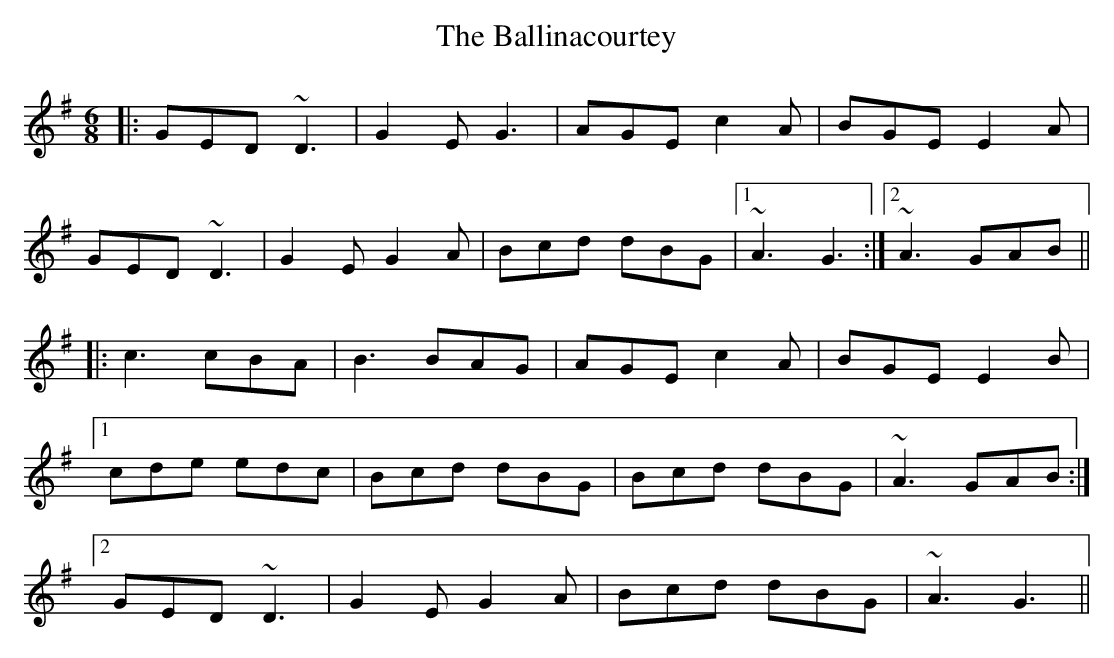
X:1
T: The Ballinacourtey
M: 6/8
L: 1/8
K: Gmaj
|: GED ~D3|G2E G3|AGE c2A|BGE E2A|
GED ~D3|G2E G2A|Bcd dBG|1 ~A3 G3:|2 ~A3 GAB ||
|: c3 cBA|B3 BAG|AGE c2A|BGE E2B|
[1 cde edc|Bcd dBG|Bcd dBG|~A3 GAB:|
[2 GED ~D3|G2E G2A|Bcd dBG| ~A3 G3||
